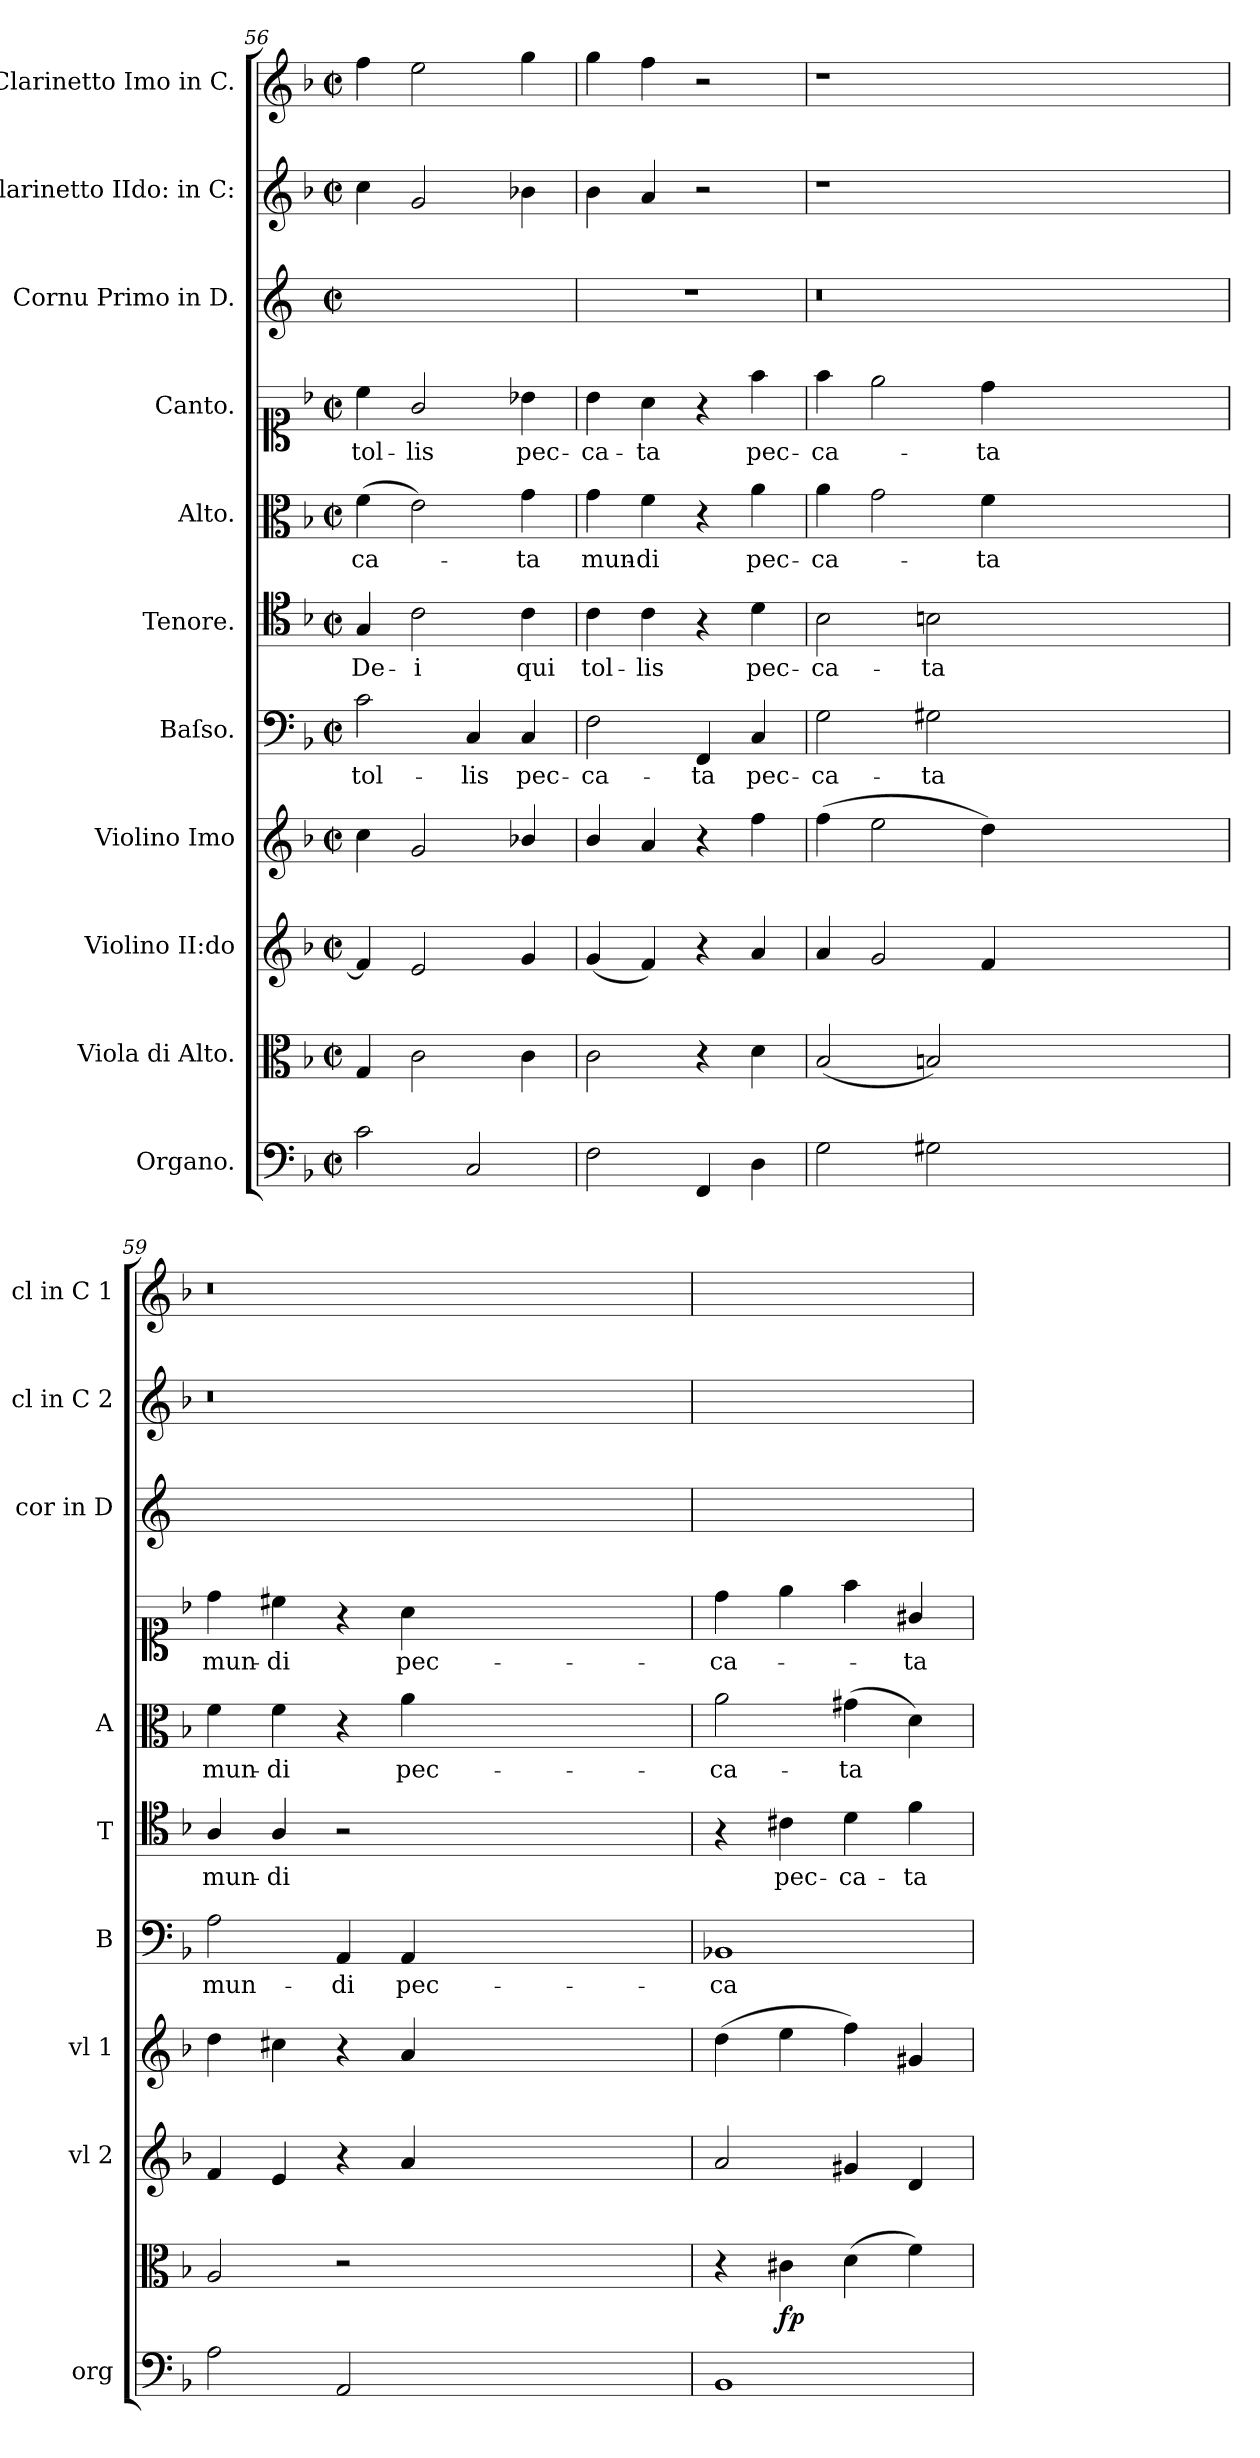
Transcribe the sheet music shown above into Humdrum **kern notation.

**kern	**kern	**dynam	**kern	**dynam	**kern	**dynam	**kern	**text	**kern	**text	**kern	**text	**kern	**text	**kern	**kern	**kern
*part11	*part10	*part10	*part9	*part9	*part8	*part8	*part7	*part7	*part6	*part6	*part5	*part5	*part4	*part4	*part3	*part2	*part1
*staff11	*staff10	*staff10	*staff9	*staff9	*staff8	*staff8	*staff7	*staff7	*staff6	*staff6	*staff5	*staff5	*staff4	*staff4	*staff3	*staff2	*staff1
*I"Organo.	*I"Viola di Alto.	*	*I"Violino II:do	*	*I"Violino Imo	*	*I"Baſso.	*	*I"Tenore.	*	*I"Alto.	*	*I"Canto.	*	*I"Cornu Primo in D.	*I"Clarinetto IIdo: in C:	*I"Clarinetto Imo in C.
*I'org	*	*	*I'vl 2	*	*I'vl 1	*	*I'B	*	*I'T	*	*I'A	*	*	*	*I'cor in D	*I'cl in C 2	*I'cl in C 1
*clefF4	*clefC3	*	*clefG2	*	*clefG2	*	*clefF4	*	*clefC4	*	*clefC3	*	*clefC1	*	*clefG2	*clefG2	*clefG2
*	*	*	*	*	*	*	*	*	*	*	*	*	*	*	*ITrd6c10	*	*
*k[b-]	*k[b-]	*	*k[b-]	*	*k[b-]	*	*k[b-]	*	*k[b-]	*	*k[b-]	*	*k[b-]	*	*k[f#c#]	*k[b-]	*k[b-]
*M2/2	*M2/2	*	*M2/2	*	*M2/2	*	*M2/2	*	*M2/2	*	*M2/2	*	*M2/2	*	*M2/2	*M2/2	*M2/2
*met(c|)	*met(c|)	*	*met(c|)	*	*met(c|)	*	*met(c|)	*	*met(c|)	*	*met(c|)	*	*met(c|)	*	*met(c|)	*met(c|)	*met(c|)
=56	=56	=56	=56	=56	=56	=56	=56	=56	=56	=56	=56	=56	=56	=56	=56	=56	=56
2c\	4G/	.	4f/]	.	4cc\	.	2c\	tol-	4G/	De-	(>4f\	-ca-	4cc\	tol-	1ryy	4cc\	4ff\
.	2c\	.	2e/	.	2g/	.	.	.	2c\	-i	2e\)	.	2g/	-lis	.	2g/	2ee\
2C/	.	.	.	.	.	.	4C/	-lis	.	.	.	.	.	.	.	.	.
.	4c\	.	4g/	.	4b-X/	.	4C/	pec-	4c\	qui	4g\	-ta	4b-X\	pec-	.	4b-X\	4gg\
=57	=57	=57	=57	=57	=57	=57	=57	=57	=57	=57	=57	=57	=57	=57	=57	=57	=57
2F\	2c\	.	(<4g/	.	4b-/	.	2F\	-ca-	4c\	tol-	4g\	mun-	4b-\	-ca-	1r	4b-\	4gg\
.	.	.	4f/)	.	4a/	.	.	.	4c\	-lis	4f\	-di	4a\	-ta	.	4a/	4ff\
4FF/	4r	.	4r	.	4r	.	4FF/	-ta	4r	.	4r	.	4r	.	.	2r	2r
4D\	4d\	.	4a/	.	4ff\	.	4C/	pec-	4d\	pec-	4a\	pec-	4ff\	pec-	.	.	.
=58	=58	=58	=58	=58	=58	=58	=58	=58	=58	=58	=58	=58	=58	=58	=58	=58	=58
!	!	!	!	!LO:DY:b	!	!	!	!	!	!	!	!	!	!	!	!	!
2G\	(<2B-/	.	4a/	fp&colon;	(>4ff\	.	2G\	-ca-	2B-\	-ca-	4a\	-ca-	4ff\	-ca-	0.r	1r	1r
.	.	.	2g/	.	2ee\	.	.	.	.	.	2g\	.	2ee\	.	.	.	.
2G#X\	2Bn/)	.	.	.	.	.	2G#X\	-ta	2Bn\	-ta	.	.	.	.	.	.	.
.	.	.	4f/	.	4dd\)	.	.	.	.	.	4f\	-ta	4dd\	-ta	.	.	.
0ryy	0ryy	.	0ryy	.	0ryy	.	0ryy	.	0ryy	.	0ryy	.	0ryy	.	.	0ryy	0ryy
=59	=59	=59	=59	=59	=59	=59	=59	=59	=59	=59	=59	=59	=59	=59	=59	=59	=59
2A\	2A/	.	4f/	.	4dd\	.	2A\	mun-	4A/	mun-	4f\	mun-	4dd\	mun-	0.ryy	0.r	0.r
.	.	.	4e/	.	4cc#X\	.	.	.	4A/	-di	4f\	-di	4cc#X\	-di	.	.	.
2AA/	2r	.	4r	.	4r	.	4AA/	-di	2r	.	4r	.	4r	.	.	.	.
!	!	!	!	!	!	!LO:DY:b	!	!	!	!	!	!	!	!	!	!	!
.	.	.	4a/	.	4a/	for&colon;	4AA/	pec-	.	.	4a\	pec-	4a\	pec-	.	.	.
0ryy	0ryy	.	0ryy	.	0ryy	.	0ryy	.	0ryy	.	0ryy	.	0ryy	.	.	.	.
=60	=60	=60	=60	=60	=60	=60	=60	=60	=60	=60	=60	=60	=60	=60	=60	=60	=60
1BB-	4r	.	2a/	.	(>4dd\	.	1BB-X	-ca-	4r	.	2a\	-ca-	4dd\	-ca-	1ryy	1ryy	1ryy
!	!	!LO:DY:b	!	!	!	!	!	!	!	!	!	!	!	!	!	!	!
.	4c#X\	fp	.	.	4ee\	.	.	.	4c#X\	pec-	.	.	4ee\	.	.	.	.
.	(>4d\	.	4g#X/	.	4ff\)	.	.	.	4d\	-ca-	(>4g#X\	-ta	4ff\	.	.	.	.
.	4f\)	.	4d/	.	4g#X/	.	.	.	4f\	-ta	4d\)	.	4g#X/	-ta	.	.	.
=	=	=	=	=	=	=	=	=	=	=	=	=	=	=	=	=	=
*-	*-	*-	*-	*-	*-	*-	*-	*-	*-	*-	*-	*-	*-	*-	*-	*-	*-
